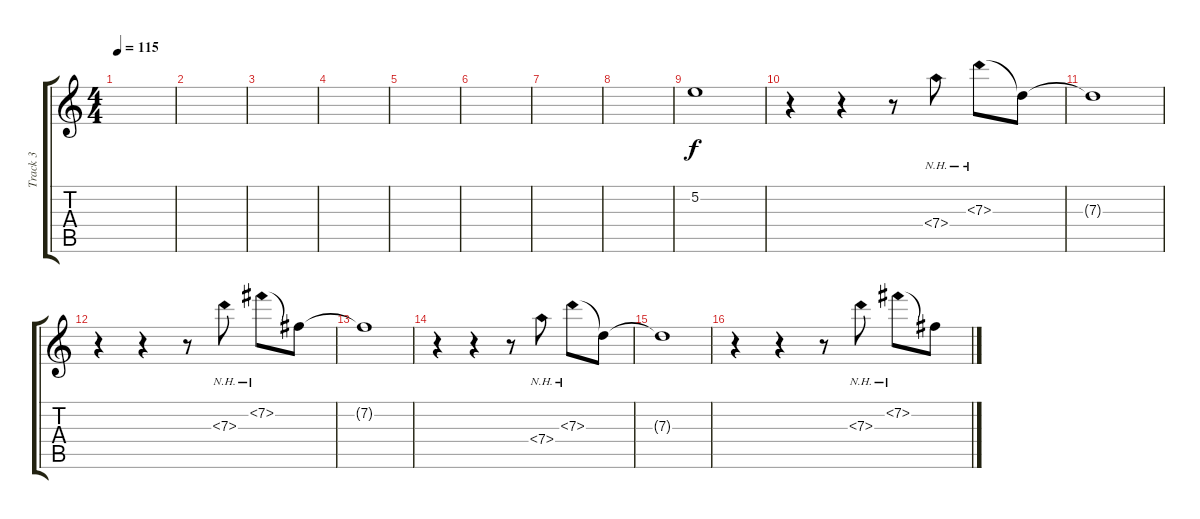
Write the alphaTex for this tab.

\track ("Track 3" "Track 3") {instrument acousticguitarsteel}
\staff {score tabs}
\tuning (E4 B3 G3 D3 A2 E2) {hide}
\ts (4 4)
\tempo 115
\clef g2
\ks c
|
|
|
|
|
|
|
|
5.2.1 |
r.4 r.4 r.8 7.4{nh}.8 7.3{nh}.8 7.3{t}.8 |
7.3{t}.1 |
r.4 r.4 r.8 7.3{nh}.8 7.2{nh}.8 7.2{t}.8 |
7.2{t}.1 |
r.4 r.4 r.8 7.4{nh}.8 7.3{nh}.8 7.3{t}.8 |
7.3{t}.1 |
r.4 r.4 r.8 7.3{nh}.8 7.2{nh}.8 7.2{t}.8
